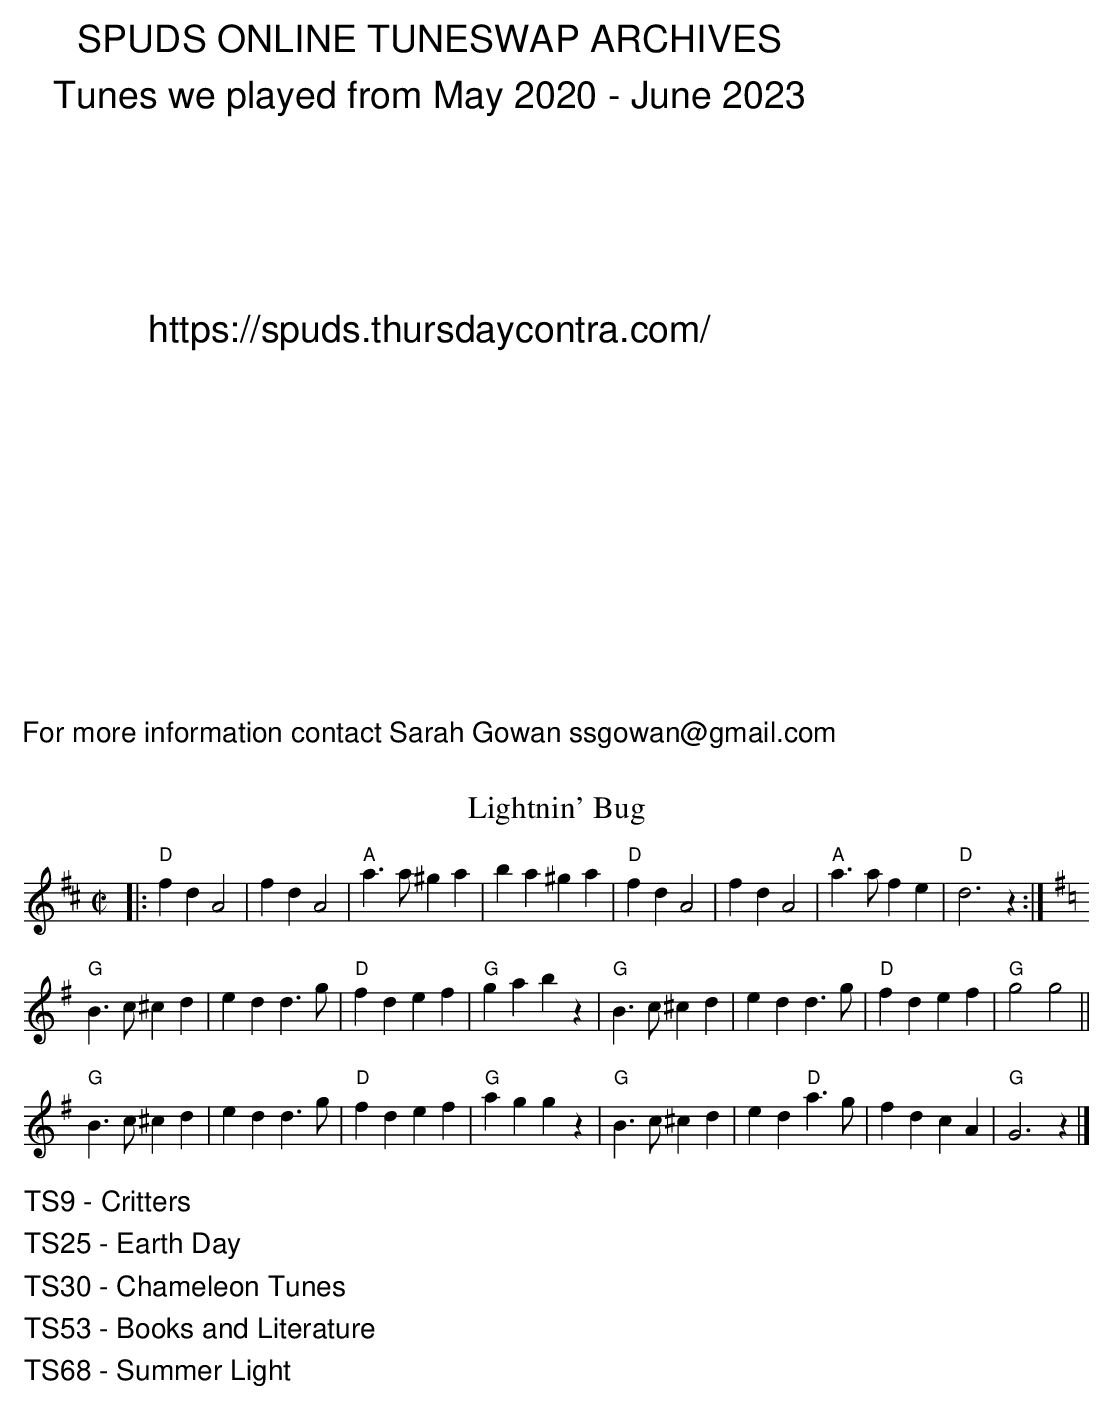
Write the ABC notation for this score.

X:1
T:Lightnin' Bug
M:C|
L:1/4
K:D
|:"D"fdA2|fdA2|"A"a>a^ga|ba^ga|\
"D"fdA2|fdA2|"A"a>afe|"D"d2>z2:|
K:G
"G"B>c^cd|edd>g|"D"fdef|"G"gabz|\
"G"B>c^cd|edd>g|"D"fdef|"G"g2g2||
"G"B>c^cd|edd>g|"D"fdef|"G"aggz|\
"G"B>c^cd|ed"D"a>g| fdcA|"G"G2>z2|]
